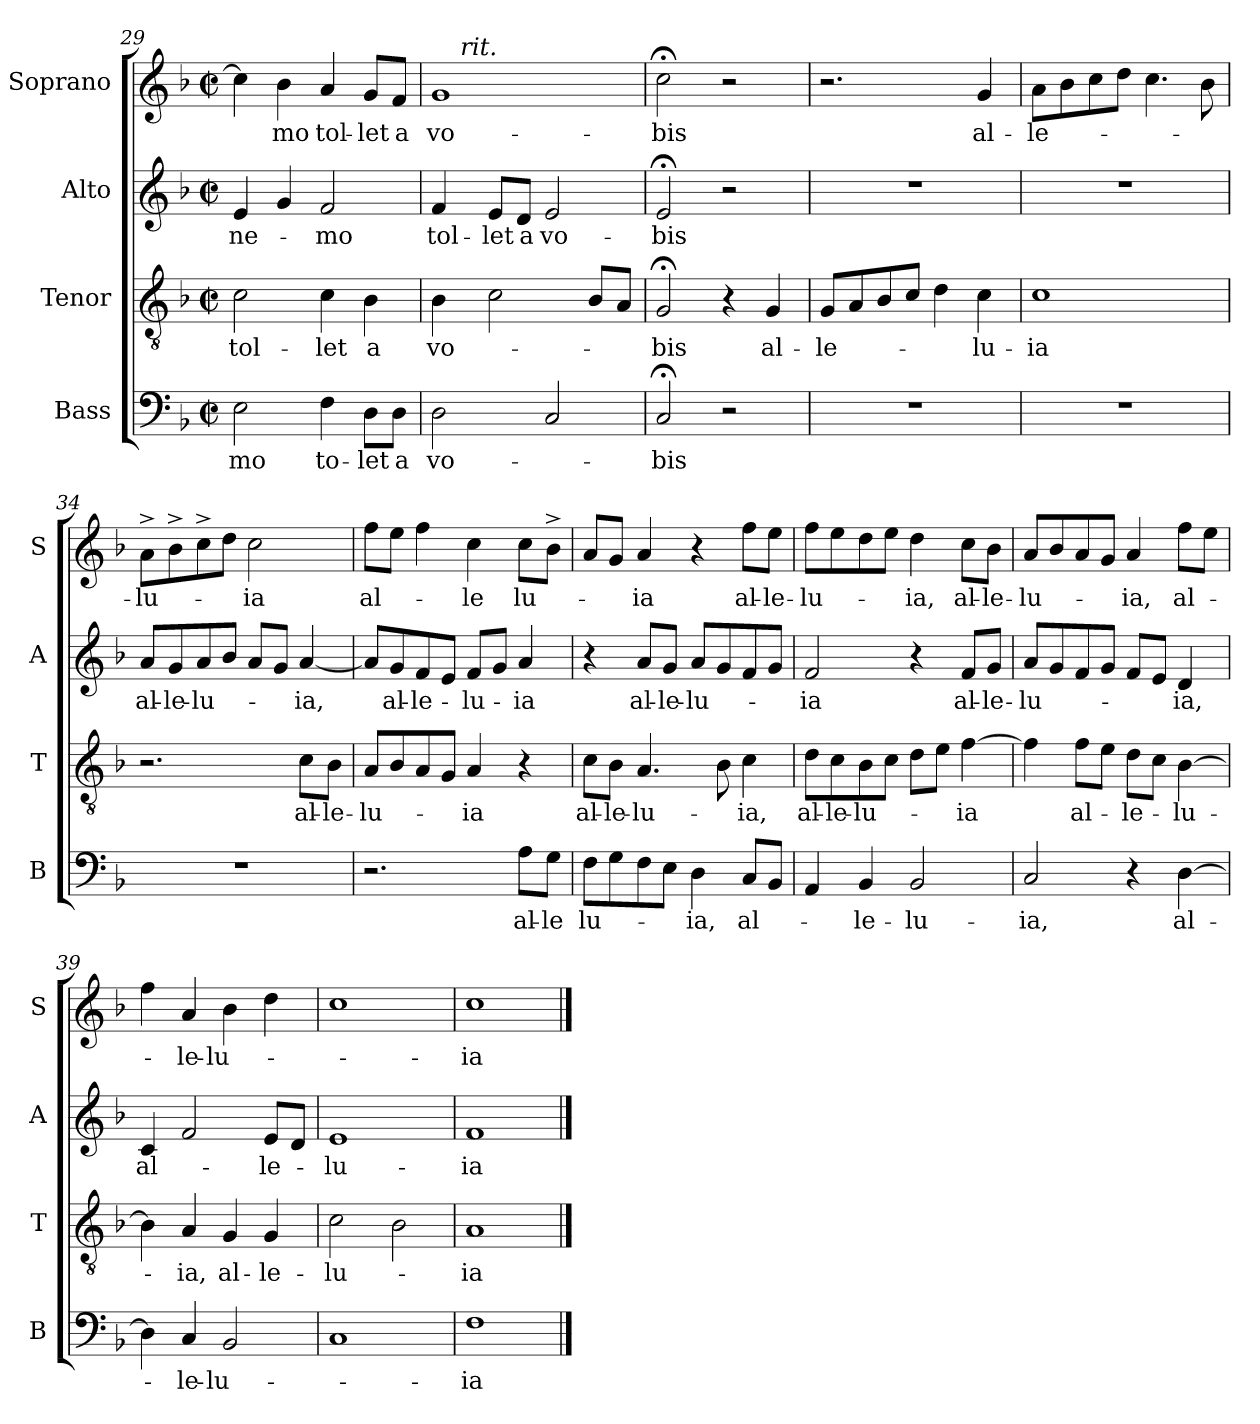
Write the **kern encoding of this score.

**kern	**text	**kern	**text	**kern	**text	**kern	**text
*part4	*part4	*part3	*part3	*part2	*part2	*part1	*part1
*staff4	*staff4	*staff3	*staff3	*staff2	*staff2	*staff1	*staff1
*I"Bass	*	*I"Tenor	*	*I"Alto	*	*I"Soprano	*
*I'B	*	*I'T	*	*I'A	*	*I'S	*
*clefF4	*	*clefGv2	*	*clefG2	*	*clefG2	*
*k[b-]	*	*k[b-]	*	*k[b-]	*	*k[b-]	*
*F:	*	*F:	*	*F:	*	*F:	*
*M2/2	*	*M2/2	*	*M2/2	*	*M2/2	*
*met(c|)	*	*met(c|)	*	*met(c|)	*	*met(c|)	*
=29	=29	=29	=29	=29	=29	=29	=29
!	!LO:LY:b	!	!LO:LY:b	!	!LO:LY:b	!	!
2E\	-mo	2c\	tol-	4e/	ne-	4cc\]	.
!	!	!	!	!	!	!	!LO:LY:b
.	.	.	.	4g/	.	4b-\	-mo
!	!LO:LY:b	!	!LO:LY:b	!	!LO:LY:b	!	!LO:LY:b
4F\	to-	4c\	-let	2f/	-mo	4a/	tol-
!	!LO:LY:b:rj	!	!LO:LY:b	!	!	!	!LO:LY:b:rj
8D\L	-let	4B-\	a	.	.	8g/L	-let
!	!LO:LY:b	!	!	!	!	!	!LO:LY:b
8D\J	a	.	.	.	.	8f/J	a
!!LO:LB:g=z
=30	=30	=30	=30	=30	=30	=30	=30
!	!LO:LY:b	!	!LO:LY:b	!	!LO:LY:b	!	!LO:LY:b
*	*	*	*	*	*	*^	*
2D\	vo-	4B-\	vo-	4f/	tol-	1g	8ryy	vo-
!	!	!	!	!	!	!	!LO:TX:a:i:t=rit.	!
.	.	.	.	.	.	.	2..ryy	.
!	!	!	!	!	!LO:LY:b	!	!	!
.	.	2c\	.	8e/L	-let	.	.	.
!	!	!	!	!	!LO:LY:b	!	!	!
.	.	.	.	8d/J	a	.	.	.
!	!	!	!	!	!LO:LY:b	!	!	!
2C/	.	.	.	2e/	vo-	.	.	.
.	.	8B-/L	.	.	.	.	.	.
.	.	8A/J	.	.	.	.	.	.
=31	=31	=31	=31	=31	=31	=31	=31	=31
!	!LO:LY:b	!	!LO:LY:b	!	!LO:LY:b	!	!	!LO:LY:b
*	*	*	*	*	*	*v	*v	*
2C;/	-bis	2G;/	-bis	2e;/	-bis	2cc;<\	-bis
2r	.	4r	.	2r	.	2r	.
!	!	!	!LO:LY:b	!	!	!	!
.	.	4G/	al-	.	.	.	.
=32	=32	=32	=32	=32	=32	=32	=32
!	!	!	!LO:LY:b	!	!	!	!
1r	.	8G/L	-le-	1r	.	2.r	.
.	.	8A/	.	.	.	.	.
.	.	8B-/	.	.	.	.	.
.	.	8c/J	.	.	.	.	.
.	.	4d\	.	.	.	.	.
!	!	!	!LO:LY:b	!	!	!	!LO:LY:b
.	.	4c\	-lu-	.	.	4g/	al-
=33	=33	=33	=33	=33	=33	=33	=33
!	!	!	!LO:LY:b	!	!	!	!LO:LY:b
1r	.	1c	-ia	1r	.	8a\L	-le-
.	.	.	.	.	.	8b-\	.
.	.	.	.	.	.	8cc\	.
.	.	.	.	.	.	8dd\J	.
.	.	.	.	.	.	4.cc\	.
.	.	.	.	.	.	8b-\	.
=34	=34	=34	=34	=34	=34	=34	=34
!	!	!	!	!	!LO:LY:b	!	!LO:LY:b
1r	.	2.r	.	8a/L	al-	8a^>\L	-lu-
!	!	!	!	!	!LO:LY:b	!	!
.	.	.	.	8g/	-le-	8b-^>\	.
!	!	!	!	!	!LO:LY:b:rj	!	!
.	.	.	.	8a/	-lu-	8cc^>\	.
.	.	.	.	8b-/J	.	8dd\J	.
!	!	!	!	!	!	!	!LO:LY:b
.	.	.	.	8a/L	.	2cc\	-ia
.	.	.	.	8g/J	.	.	.
!	!	!	!LO:LY:b	!	!LO:LY:b	!	!
.	.	8c\L	al-	[<4a/	-ia,	.	.
!	!	!	!LO:LY:b:rj	!	!	!	!
.	.	8B-\J	-le-	.	.	.	.
=35	=35	=35	=35	=35	=35	=35	=35
!	!	!	!LO:LY:b	!	!	!	!LO:LY:b
2.r	.	8A/L	-lu-	8a/L]	.	8ff\L	al-
!	!	!	!	!	!LO:LY:b	!	!
.	.	8B-/	.	8g/	al-	8ee\J	.
!	!	!	!	!	!LO:LY:b:rj	!	!
.	.	8A/	.	8f/	-le-	4ff\	.
.	.	8G/J	.	8e/J	.	.	.
!	!	!	!LO:LY:b	!	!LO:LY:b	!	!LO:LY:b
.	.	4A/	-ia	8f/L	-lu-	4cc\	-le
.	.	.	.	8g/J	.	.	.
!	!LO:LY:b	!	!	!	!LO:LY:b	!	!LO:LY:b
8A\L	al-	4r	.	4a/	-ia	8cc\L	lu-
!	!LO:LY:b:rj	!	!	!	!	!	!
8G\J	-le	.	.	.	.	8b-^>\J	.
!!LO:LB:g=z
=36	=36	=36	=36	=36	=36	=36	=36
!	!LO:LY:b	!	!LO:LY:b	!	!	!	!
8F\L	lu-	8c\L	al-	4r	.	8a/L	.
!	!	!	!LO:LY:b	!	!	!	!
8G\	.	8B-\J	-le-	.	.	8g/J	.
!	!	!	!LO:LY:b:rj	!	!LO:LY:b	!	!LO:LY:b
8F\	.	4.A/	-lu-	8a/L	al-	4a/	-ia
!	!	!	!	!	!LO:LY:b:rj	!	!
8E\J	.	.	.	8g/J	-le-	.	.
!	!LO:LY:b	!	!	!	!LO:LY:b	!	!
4D\	-ia,	.	.	8a/L	-lu-	4r	.
.	.	8B-\	.	8g/	.	.	.
!	!LO:LY:b	!	!LO:LY:b	!	!	!	!LO:LY:b
8C/L	al-	4c\	-ia,	8f/	.	8ff\L	al-
!	!	!	!	!	!	!	!LO:LY:b:rj
8BB-/J	.	.	.	8g/J	.	8ee\J	-le-
=37	=37	=37	=37	=37	=37	=37	=37
!	!	!	!LO:LY:b	!	!LO:LY:b	!	!LO:LY:b
4AA/	.	8d\L	al-	2f/	-ia	8ff\L	-lu-
!	!	!	!LO:LY:b	!	!	!	!
.	.	8c\	-le-	.	.	8ee\	.
!	!LO:LY:b	!	!LO:LY:b:rj	!	!	!	!
4BB-/	-le-	8B-\	-lu-	.	.	8dd\	.
.	.	8c\J	.	.	.	8ee\J	.
!	!LO:LY:b	!	!	!	!	!	!LO:LY:b
2BB-/	-lu-	8d\L	.	4r	.	4dd\	-ia,
.	.	8e\J	.	.	.	.	.
!	!	!	!LO:LY:b	!	!LO:LY:b	!	!LO:LY:b
.	.	[>4f\	-ia	8f/L	al-	8cc\L	al-
!	!	!	!	!	!LO:LY:b:rj	!	!LO:LY:b:rj
.	.	.	.	8g/J	-le-	8b-\J	-le-
=38	=38	=38	=38	=38	=38	=38	=38
!	!LO:LY:b	!	!	!	!LO:LY:b	!	!LO:LY:b
2C/	-ia,	4f\]	.	8a/L	-lu-	8a/L	-lu-
.	.	.	.	8g/	.	8b-/	.
!	!	!	!LO:LY:b	!	!	!	!
.	.	8f\L	al-	8f/	.	8a/	.
.	.	8e\J	.	8g/J	.	8g/J	.
!	!	!	!LO:LY:b	!	!	!	!LO:LY:b
4r	.	8d\L	-le-	8f/L	.	4a/	-ia,
.	.	8c\J	.	8e/J	.	.	.
!	!LO:LY:b	!	!LO:LY:b	!	!LO:LY:b	!	!LO:LY:b
[>4D\	al-	[>4B-\	-lu-	4d/	-ia,	8ff\L	al-
.	.	.	.	.	.	8ee\J	.
=39	=39	=39	=39	=39	=39	=39	=39
!	!	!	!	!	!LO:LY:b	!	!
4D\]	.	4B-\]	.	4c/	al-	4ff\	.
!	!LO:LY:b	!	!LO:LY:b	!	!	!	!LO:LY:b
4C/	-le-	4A/	-ia,	2f/	.	4a/	-le-
!	!LO:LY:b	!	!LO:LY:b	!	!	!	!LO:LY:b
2BB-/	-lu-	4G/	al-	.	.	4b-\	-lu-
!	!	!	!LO:LY:b	!	!LO:LY:b	!	!
.	.	4G/	-le-	8e/L	-le-	4dd\	.
.	.	.	.	8d/J	.	.	.
=40	=40	=40	=40	=40	=40	=40	=40
!	!	!	!LO:LY:b	!	!LO:LY:b	!	!
1C	.	2c\	-lu-	1e	-lu-	1cc	.
.	.	2B-\	.	.	.	.	.
=41	=41	=41	=41	=41	=41	=41	=41
!	!LO:LY:b	!	!LO:LY:b	!	!LO:LY:b	!	!LO:LY:b
1F	-ia	1A	-ia	1f	-ia	1cc	-ia
==	==	==	==	==	==	==	==
*-	*-	*-	*-	*-	*-	*-	*-
